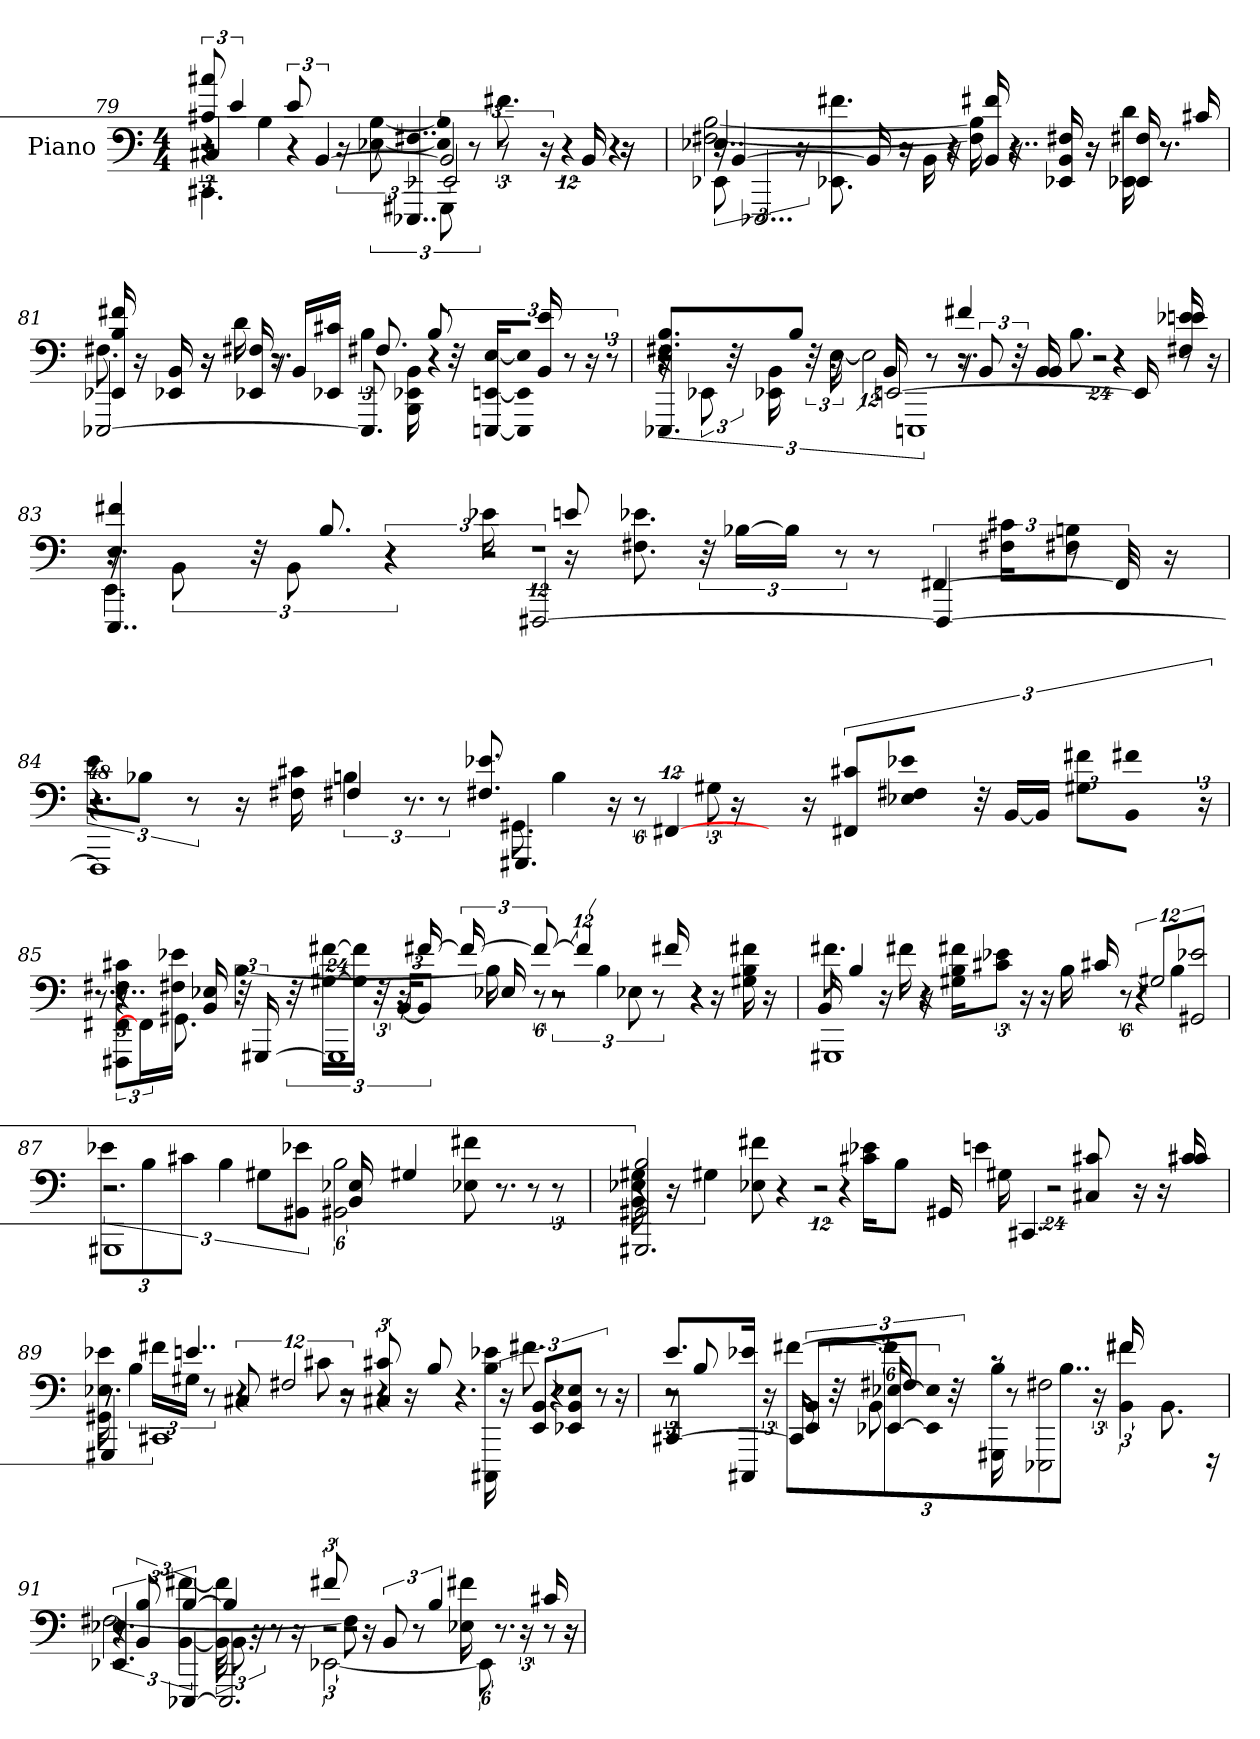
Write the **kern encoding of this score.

**kern
*part1
*staff1
*I"Piano
*I'Pno
*clefF4
*M4/4
=79
*^
*	*^
*	*	*^
*	*	*	*^
12cc#X 12c#X	4.CC#X	4C#X	6r	2r
6e	.	.	.	.
.	.	.	4B	.
12e	.	4r	.	.
[6BB	.	.	.	.
.	24r	.	.	.
.	[12B [12E-X	.	12r	.
3BB]	12%5B] 12%5E-]	12%5EE-X	12GGG#X	4..EEE-X 4..F#X
.	.	.	12r	.
.	.	.	8.f#X	.
24r	.	.	.	.
.	.	.	48%7r	.
16BB	.	.	.	.
.	12r	12r	.	.
16r	.	.	.	16r
!!LO:LB:g=z	!!	!!	!!	!!
=80	=80	=80	=80	=80
4..E-X	12EE-X	[4BB	[2B [2F#X	16r
.	.	.	.	2...EEE-X
.	24r	.	.	.
.	8.EE-X 8.f#X	.	.	.
.	.	16BB]	.	.
.	16r	2r	.	.
.	16BB	.	.	.
16r	4r	.	.	.
16BB 16f#X	.	.	16B] 16F#]	.
16r	.	.	4..r	.
16F#X 16BB 16EE-X	.	.	.	.
16r	16r	.	.	.
16F#X 16EE-X	16d 16EE-X	.	.	.
8r	8.r	8.r	.	.
16c#X	.	.	.	.
*	*	*v	*v	*v
=81	=81	=81
[2EEE-X	8.F#X	16B 16f#X 16EE-X
.	.	16r
.	.	16BB 16EE-X
.	16r	16r
.	16d	16F#X 16EE-X
.	16r	8.r
.	16BB/LL	.
.	16c#X/ 16EE-XJJ	.
8.EEE-]	6B	8.F#X
.	16EE-X 16BBB 16BB	.
8B	.	4r
.	48r	.
.	[24E/ [24EE [24EEEKL	.
.	8E/] 8EE] 8EEE]J	.
16e 16BB	.	.
8r	.	.
.	12r	.
.	.	16r
=82	=82	=82
*^	*^	*^
8.EEE-X/ 8.B 8.F#XL	16r	4r	3r	2r	2r
.	12EE-X	.	.	.	.
.	48r	.	.	.	.
.	16EE-X 16BB	.	.	.	.
8B/J	.	.	.	.	.
.	48r	.	.	.	.
.	[24E	16r	.	.	.
.	24%11E]	.	.	.	.
[2EE	.	16BB	.	.	.
.	.	.	3%2EEE	.	.
.	.	8r	.	.	.
.	.	4f#X	.	16r	8.r
.	.	.	.	12BB	.
.	.	.	.	48r	.
.	.	.	.	16BB 16BB	.
.	.	.	.	.	8.B
.	.	.	.	48%13r	.
.	4r	4r	.	.	.
16EE]	.	.	.	.	.
16e-X 16e 16F#X	.	.	.	.	8r
16r	.	.	.	.	.
*	*	*	*	*v	*v
=83	=83	=83	=83	=83
4..EEE	4.EE	4E 4f#X	16r	8.r
.	.	.	12BB	.
.	.	.	48r	.
.	.	.	12BB	.
.	.	.	.	8.B
.	.	6r	6r	.
.	16e-X	.	.	2r
.	.	[3FFF#X	12%7r	.
8e	16r	.	.	.
.	8.F#X 8.e-X	.	.	.
48r	.	.	.	.
[24B-X\LL	.	.	.	.
24B-\JJ]	.	.	.	.
12r	.	.	.	.
.	8r	.	.	.
[6FF#X	.	4FFF#_	.	.
.	16F#X\ 16c#XKL	.	.	.
.	8B\ 8F#XJ	.	.	8r
48FF#]	.	.	.	.
16r	.	.	.	.
*	*	*	*v	*v
!!LO:LB:g=z
=84	=84	=84	=84
48%29FFF#]	12e\L	4.r	2r
.	12B-X\J	.	.
.	12r	.	.
.	16r	.	.
.	16F#X 16c#X	.	.
.	6B	4F#X	.
.	.	.	8.r
.	12r	.	.
8.F#X 8.e-X	.	.	.
.	8.GG#X	4.GGG#X	.
.	.	.	4B
16r	.	.	.
.	48%5r	.	.
[48%7FF#X	.	.	.
.	12G#X	.	.
.	.	.	16r
24ryy	48%29ryy	48%29ryy	48%29ryy
16r	.	.	.
12FF#X/ 12c#XL	.	.	.
16e-X/ 16F#X 16E-XJk	.	.	.
48r	.	.	.
[24BB/LL	.	.	.
24BB/JJ]	.	.	.
12G#X\ 12f#XL	.	.	.
8BB\ 8f#XJ	.	.	.
24r	.	.	.
=85	=85	=85	=85
*	*	*	*^
12F#X\ 12FFF#X 12FF#X 12c#XL	8r	6r	8.r	4..r
24FF#]	.	.	.	.
16e-X\ 16F#XJk	8.GG#X	.	.	.
.	.	16BB 16E-X	.	.
48r	.	.	[4B	.
[24GGG#X	.	.	.	.
.	.	48r	.	.
24%19GGG#]	.	[24G#X\ [24f#XLL	.	.
.	.	24G#\] 24f#]JJ	.	.
.	48r	.	.	.
.	[24BB/KL	24r	.	.
.	12BB/J]	[24f#X	.	.
.	.	24f#_	.	.
.	.	.	16B]	16E-X
.	48%5r	12f#_	.	.
.	.	.	12r	2r
.	.	48%7f#]	.	.
.	4B	.	.	.
.	.	.	12E-X	.
.	.	.	12r	.
.	.	16f#X	.	.
.	.	4r	4r	.
.	16r	.	.	.
.	16B 16f#X 16G#X	.	.	.
.	16r	.	.	.
.	24ryy	24ryy	24ryy	24ryy
*	*	*v	*v	*v
=86	=86	=86
1GGG#X	8.f#X	16BB
.	.	4B
.	16r	.
.	16f#X	.
.	16r	4r
.	16B\ 16f#X 16G#XKL	.
.	12c#X\ 12e-XJ	.
.	16r	.
.	.	16r
.	16B	.
.	.	16c#X
.	48%5r	.
.	.	48%7r
.	4B	.
.	.	12G#X/L
.	.	12e-X/ 12GG#XJ
=87	=87	=87
*	*	*^
1GGG#X	12e-X\L	3r	2.r
.	12B\	.	.
.	12c#X\J	.	.
.	4B	.	.
.	.	12G#X\L	.
.	.	12GG#X\ 12e-XJ	.
.	12%5GG#X 12%5B	16BB 16E-X	.
.	.	4G#X	.
.	.	.	8E-X 8f#X
.	.	8.r	.
.	.	.	8r
.	12r	.	.
!!LO:LB:g=z	!!	!!	!!
=88	=88	=88	=88
2.GGG#X	16BB 16G#X 16E-X	12%5GG#X 12%5B	4r
.	16r	.	.
.	6G#X	.	.
.	.	.	8E-X 8f#X
.	24%5r	.	.
.	.	.	24%7r
.	.	48%7r	.
.	16c#X\ 16e-XKL	.	.
.	8B\J	16GG#X	.
.	.	4.CC#X	.
.	.	.	16G#X
.	4e	.	.
.	.	.	48%13r
8C#X 8c#X	.	.	.
16r	.	.	.
16c#X 16c#X	16r	.	.
=89	=89	=89	=89
*	*	*	*^
4GGG#X	16GG#X 16e-X 16E-X	8r	8r	8.r
.	6B	.	.	.
.	.	16f#X\LL	3%2CC#X	.
.	.	16G#X\JJ	.	4..e
.	12r	.	.	.
8C#X	.	12%7r	.	.
.	8c#X	.	.	.
16r	.	.	.	.
12C#X 12c#X	4r	.	.	.
16r	.	.	.	.
8B	.	.	.	.
.	.	.	.	4.r
.	16e-X 16CCC#X 16B	.	.	.
24r	.	.	.	.
12EE/ 12BBL	8.f#X	.	.	.
.	.	.	24%5r	.
12E-X/ 12EE-X 12BBJ	.	12F#X	.	.
12r	.	12r	.	.
.	16r	.	.	.
*	*	*	*v	*v
=90	=90	=90	=90
[4CC#X	8.e/L	12r	3r
.	.	8B	.
.	16e-X/ 16CCC#XJk	.	.
.	.	24r	.
16CC#]	12EE/ 12BBL	[12f#X\L	.
48r	.	.	.
[24E-X [24EE-X	12F#X/J	48%5f#\J]	8BB
48%25E-] 48%25EE-]	.	.	.
.	48r	.	.
.	16GGG#X 16B	8r	.
.	.	.	8r
.	2F#X 2EEE-X	.	.
.	.	4..B	.
.	.	.	6f#X 6BB
.	.	.	8.BB
24r	.	.	.
16f#X	.	.	16r
=91	=91	=91	=91
*	*	*^	*^
*	*	*	*	*	*
4.E-X 4.EE-X	[2F#X	12BB 12B	12r	12r	4r
.	.	[6EEE-X	[6BB [6f#X	[6B	.
.	.	2.EEE-]	48BB] 48f#]	4B]	8.BB
.	.	.	24r	.	.
.	.	.	8r	.	.
16r	.	.	.	.	.
12f#X	.	.	[3EE-X	.	2r
.	8F#]	.	.	2r	.
16r	.	.	.	.	.
12BB	.	.	.	.	.
.	8r	.	.	.	.
6B	.	.	.	.	.
.	16E-X 16f#X	.	.	.	.
.	.	.	48%5EE-]	.	.
.	8.r	.	.	.	.
24r	.	.	.	.	.
16c#X	.	.	8r	.	.
16r	.	.	.	.	16r
*v	*v	*v	*v	*v	*v
=
*-
